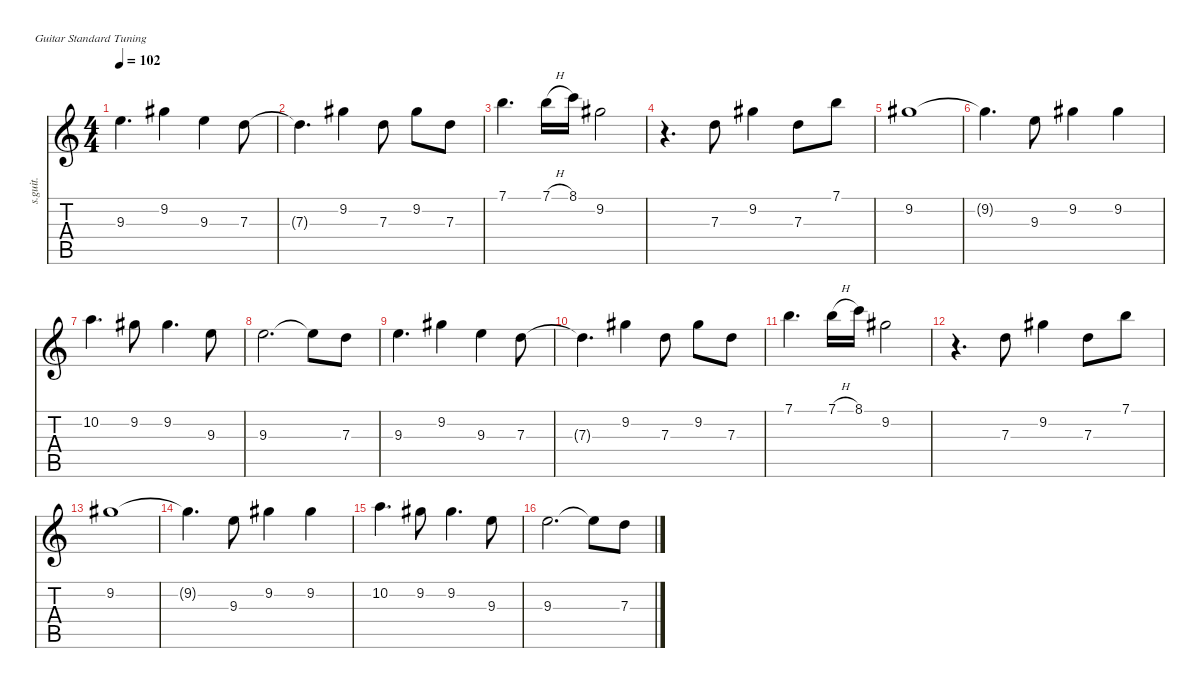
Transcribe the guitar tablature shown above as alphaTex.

\defaultSystemsLayout 4
\hideDynamics
\bracketExtendMode nobrackets
\track ("Lead Guitar" "s.guit.") {instrument overdrivenguitar}
\staff {score tabs}
\tuning (E4 B3 G3 D3 A2 E2)
\ts (4 4)
\tempo 102
\clef g2
\ks c
9.3.4{d dy f} 9.2{acc #}.4 9.3.4 7.3.8 |
7.3{t}.4{d} 9.2{acc #}.4 7.3.8 9.2{acc #}.8 7.3.8 |
7.1.4{d} 7.1{h}.16 8.1.16 9.2{acc #}.2 |
r.4{d} 7.3.8 9.2{acc #}.4 7.3.8 7.1.8 |
9.2{acc #}.1 |
9.2{t acc #}.4{d} 9.3.8 9.2{acc #}.4 9.2{acc #}.4 |
10.2.4{d} 9.2{acc #}.8 9.2{acc #}.4{d} 9.3.8 |
9.3.2{d} 9.3{t}.8 7.3.8 |
9.3.4{d} 9.2{acc #}.4 9.3.4 7.3.8 |
7.3{t}.4{d} 9.2{acc #}.4 7.3.8 9.2{acc #}.8 7.3.8 |
7.1.4{d} 7.1{h}.16 8.1.16 9.2{acc #}.2 |
r.4{d} 7.3.8 9.2{acc #}.4 7.3.8 7.1.8 |
9.2{acc #}.1 |
9.2{t acc #}.4{d} 9.3.8 9.2{acc #}.4 9.2{acc #}.4 |
10.2.4{d} 9.2{acc #}.8 9.2{acc #}.4{d} 9.3.8 |
9.3.2{d} 9.3{t}.8 7.3.8
